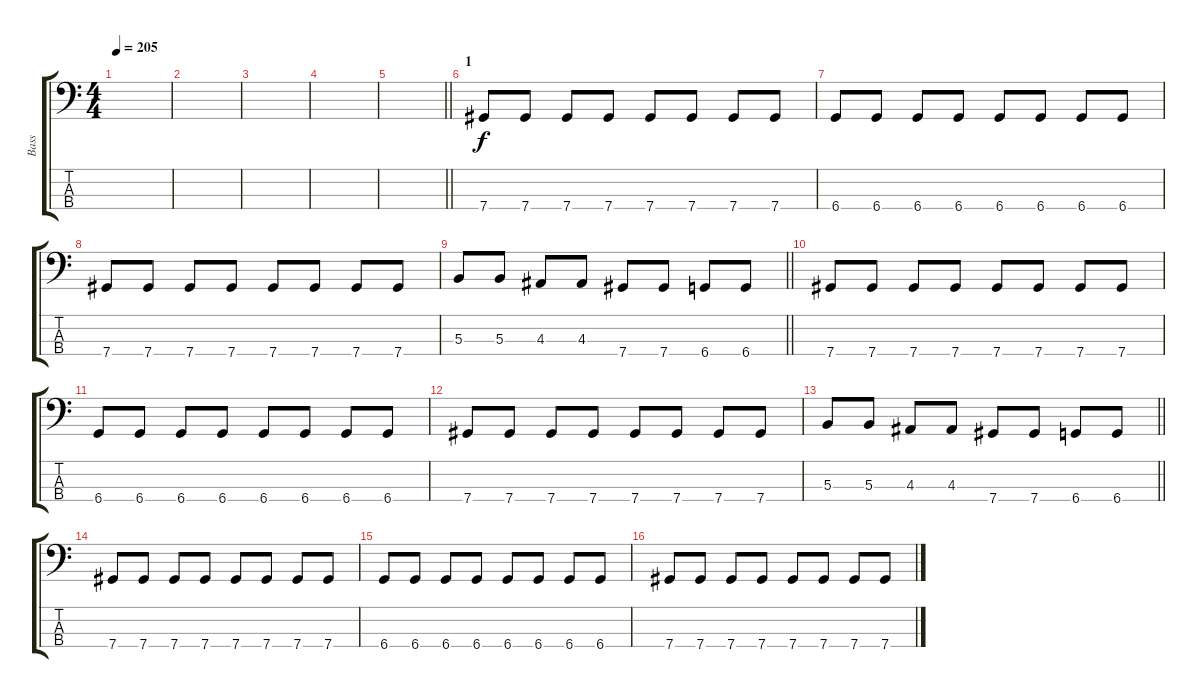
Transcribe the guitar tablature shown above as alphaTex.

\track ("Bass" "Bass") {instrument electricbassfinger}
\staff {score tabs}
\tuning (E2 B1 Gb1 Db1) {hide}
\ts (4 4)
\tempo 205
\clef f4
\ks c
|
|
|
|
\barLineRight lightlight
|
\section ("" "1")
7.4.8 7.4.8 7.4.8 7.4.8 7.4.8 7.4.8 7.4.8 7.4.8 |
6.4.8 6.4.8 6.4.8 6.4.8 6.4.8 6.4.8 6.4.8 6.4.8 |
7.4.8 7.4.8 7.4.8 7.4.8 7.4.8 7.4.8 7.4.8 7.4.8 |
\barLineRight lightlight
5.3.8 5.3.8 4.3.8 4.3.8 7.4.8 7.4.8 6.4.8 6.4.8 |
7.4.8 7.4.8 7.4.8 7.4.8 7.4.8 7.4.8 7.4.8 7.4.8 |
6.4.8 6.4.8 6.4.8 6.4.8 6.4.8 6.4.8 6.4.8 6.4.8 |
7.4.8 7.4.8 7.4.8 7.4.8 7.4.8 7.4.8 7.4.8 7.4.8 |
\barLineRight lightlight
5.3.8 5.3.8 4.3.8 4.3.8 7.4.8 7.4.8 6.4.8 6.4.8 |
7.4.8 7.4.8 7.4.8 7.4.8 7.4.8 7.4.8 7.4.8 7.4.8 |
6.4.8 6.4.8 6.4.8 6.4.8 6.4.8 6.4.8 6.4.8 6.4.8 |
7.4.8 7.4.8 7.4.8 7.4.8 7.4.8 7.4.8 7.4.8 7.4.8
